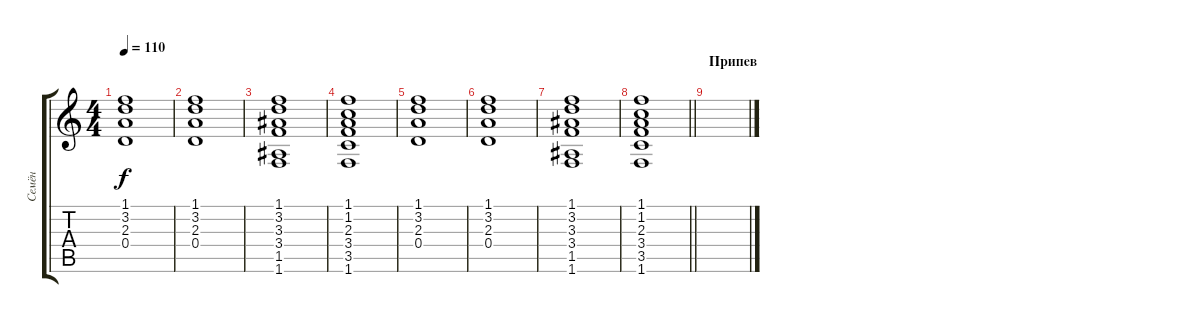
\track ("Семён" "Семён") {instrument acousticguitarsteel}
\staff {score tabs}
\tuning (E4 B3 G3 D3 A2 E2) {hide}
\ts (4 4)
\tempo 110
\clef g2
\ks c
(1.1 3.2 2.3 0.4).1{dy f} |
(1.1 3.2 2.3 0.4).1 |
(1.1 3.2 3.3 3.4 1.5 1.6).1 |
(1.1 1.2 2.3 3.4 3.5 1.6).1 |
(1.1 3.2 2.3 0.4).1 |
(1.1 3.2 2.3 0.4).1 |
(1.1 3.2 3.3 3.4 1.5 1.6).1 |
\barLineRight lightlight
(1.1 1.2 2.3 3.4 3.5 1.6).1 |
\section ("" "Припев")
